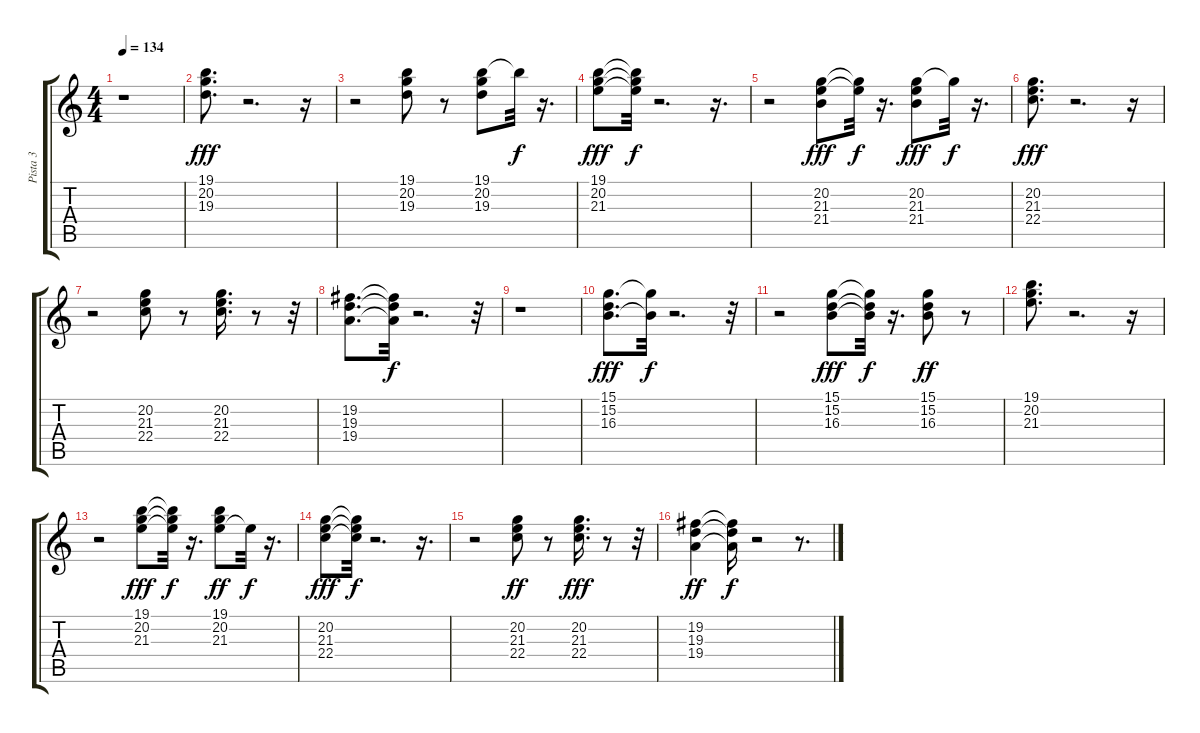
\track ("Pista 3" "Pista 3") {instrument percussiveorgan}
\staff {score tabs}
\tuning (E4 B3 G3 D3 A2 E2) {hide}
\ts (4 4)
\tempo 134
\clef g2
\ks c
r.1{dy f} |
(19.1 20.2 19.3).8{d dy fff} r.2{d} r.16 |
r.2 (19.1 20.2 19.3).8 r.8 (19.1 20.2 19.3).8 19.1{t}.32{dy f} r.16{d} |
(19.1 20.2 21.3).8{dy fff} (19.1{t} 20.2{t} 21.3{t}).32{dy f} r.2{d} r.16{d} |
r.2 (20.2 21.3 21.4).8{dy fff} (20.2{t} 21.3{t}).32{dy f} r.16{d} (20.2 21.3 21.4).8{dy fff} 20.2{t}.32{dy f} r.16{d} |
(20.2 21.3 22.4).8{d dy fff} r.2{d} r.16 |
r.2 (20.2 21.3 22.4).8 r.8 (20.2 21.3 22.4).16{d} r.8 r.32 |
(19.2 19.3 19.4).8{d} (19.2{t} 19.3{t} 19.4{t}).32{dy f} r.2{d} r.32 |
r.1 |
(15.1 15.2 16.3).8{d dy fff} (15.1{t} 16.3{t}).32{dy f} r.2{d} r.32 |
r.2 (15.1 15.2 16.3).8{dy fff} (15.1{t} 15.2{t} 16.3{t}).32{dy f} r.16{d} (15.1 15.2 16.3).8{dy ff} r.8 |
(19.1 20.2 21.3).8{d} r.2{d} r.16 |
r.2 (19.1 20.2 21.3).8{dy fff} (19.1{t} 20.2{t} 21.3{t}).32{dy f} r.16{d} (19.1 20.2 21.3).8{dy ff} 21.3{t}.32{dy f} r.16{d} |
(20.2 21.3 22.4).8{dy fff} (20.2{t} 21.3{t} 22.4{t}).32{dy f} r.2{d} r.16{d} |
r.2 (20.2 21.3 22.4).8{dy ff} r.8 (20.2 21.3 22.4).16{d dy fff} r.8 r.32 |
(19.2 19.3 19.4).4{dy ff} (19.2{t} 19.3{t} 19.4{t}).16{dy f} r.2 r.8{d}
